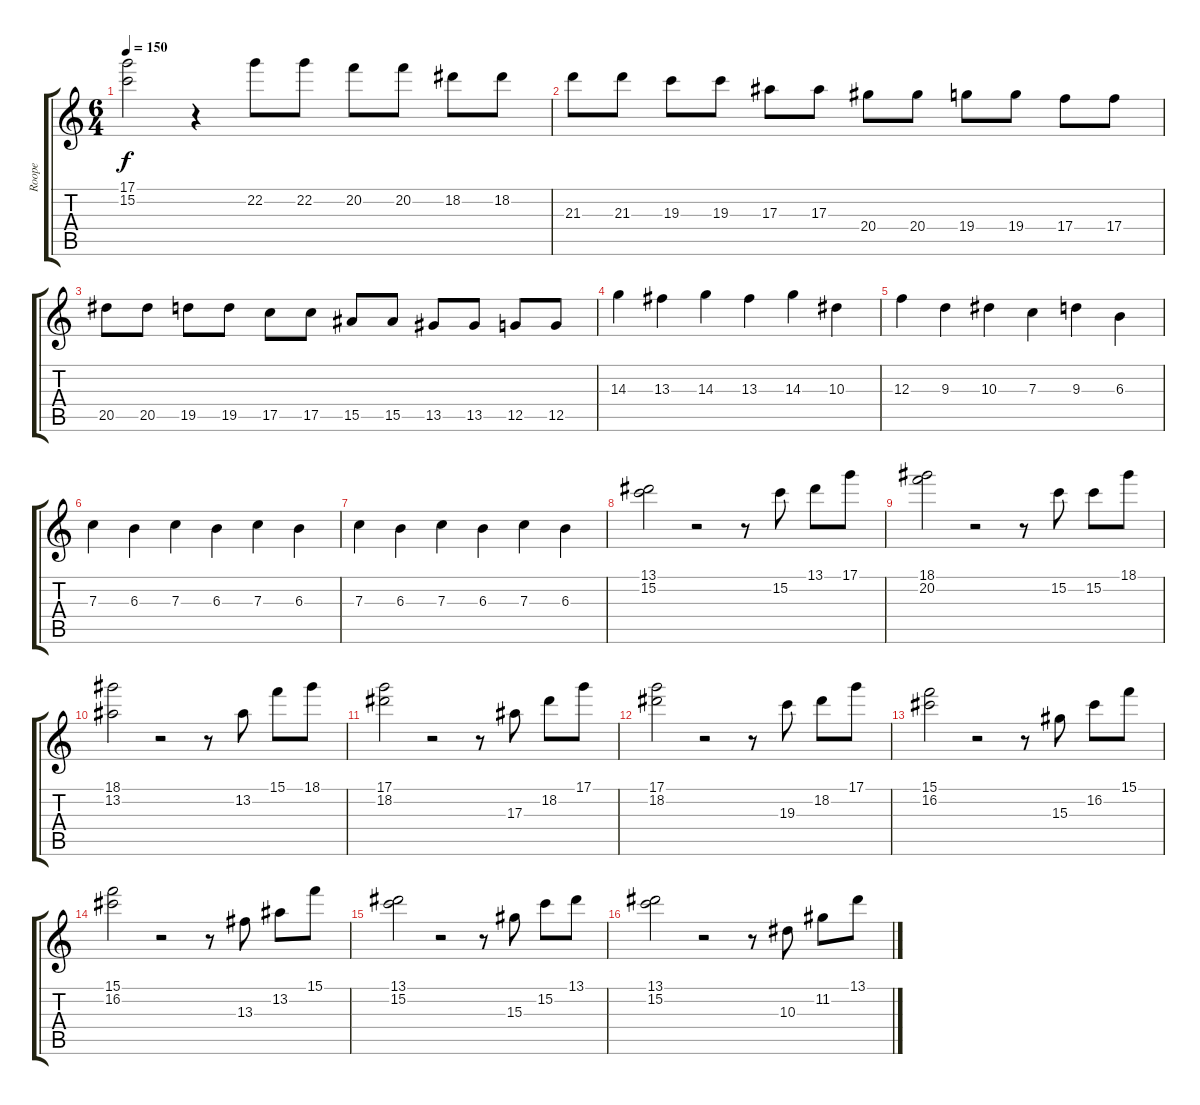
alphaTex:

\track ("Roope" "Roope") {instrument distortionguitar}
\staff {score tabs}
\tuning (D4 A3 F3 C3 G2 D2) {hide}
\ts (6 4)
\tempo 150
\clef g2
\ks c
(17.1 15.2).2{dy f} r.4 22.2.8 22.2.8 20.2.8 20.2.8 18.2.8 18.2.8 |
21.3.8 21.3.8 19.3.8 19.3.8 17.3.8 17.3.8 20.4.8 20.4.8 19.4.8 19.4.8 17.4.8 17.4.8 |
20.5.8 20.5.8 19.5.8 19.5.8 17.5.8 17.5.8 15.5.8 15.5.8 13.5.8 13.5.8 12.5.8 12.5.8 |
14.3.4 13.3.4 14.3.4 13.3.4 14.3.4 10.3.4 |
12.3.4 9.3.4 10.3.4 7.3.4 9.3.4 6.3.4 |
7.3.4 6.3.4 7.3.4 6.3.4 7.3.4 6.3.4 |
7.3.4 6.3.4 7.3.4 6.3.4 7.3.4 6.3.4 |
(13.1 15.2).2 r.2 r.8 15.2.8 13.1.8 17.1.8 |
(18.1 20.2).2 r.2 r.8 15.2.8 15.2.8 18.1.8 |
(18.1 13.2).2 r.2 r.8 13.2.8 15.1.8 18.1.8 |
(17.1 18.2).2 r.2 r.8 17.3.8 18.2.8 17.1.8 |
(17.1 18.2).2 r.2 r.8 19.3.8 18.2.8 17.1.8 |
(15.1 16.2).2 r.2 r.8 15.3.8 16.2.8 15.1.8 |
(15.1 16.2).2 r.2 r.8 13.3.8 13.2.8 15.1.8 |
(13.1 15.2).2 r.2 r.8 15.3.8 15.2.8 13.1.8 |
(13.1 15.2).2 r.2 r.8 10.3.8 11.2.8 13.1.8
